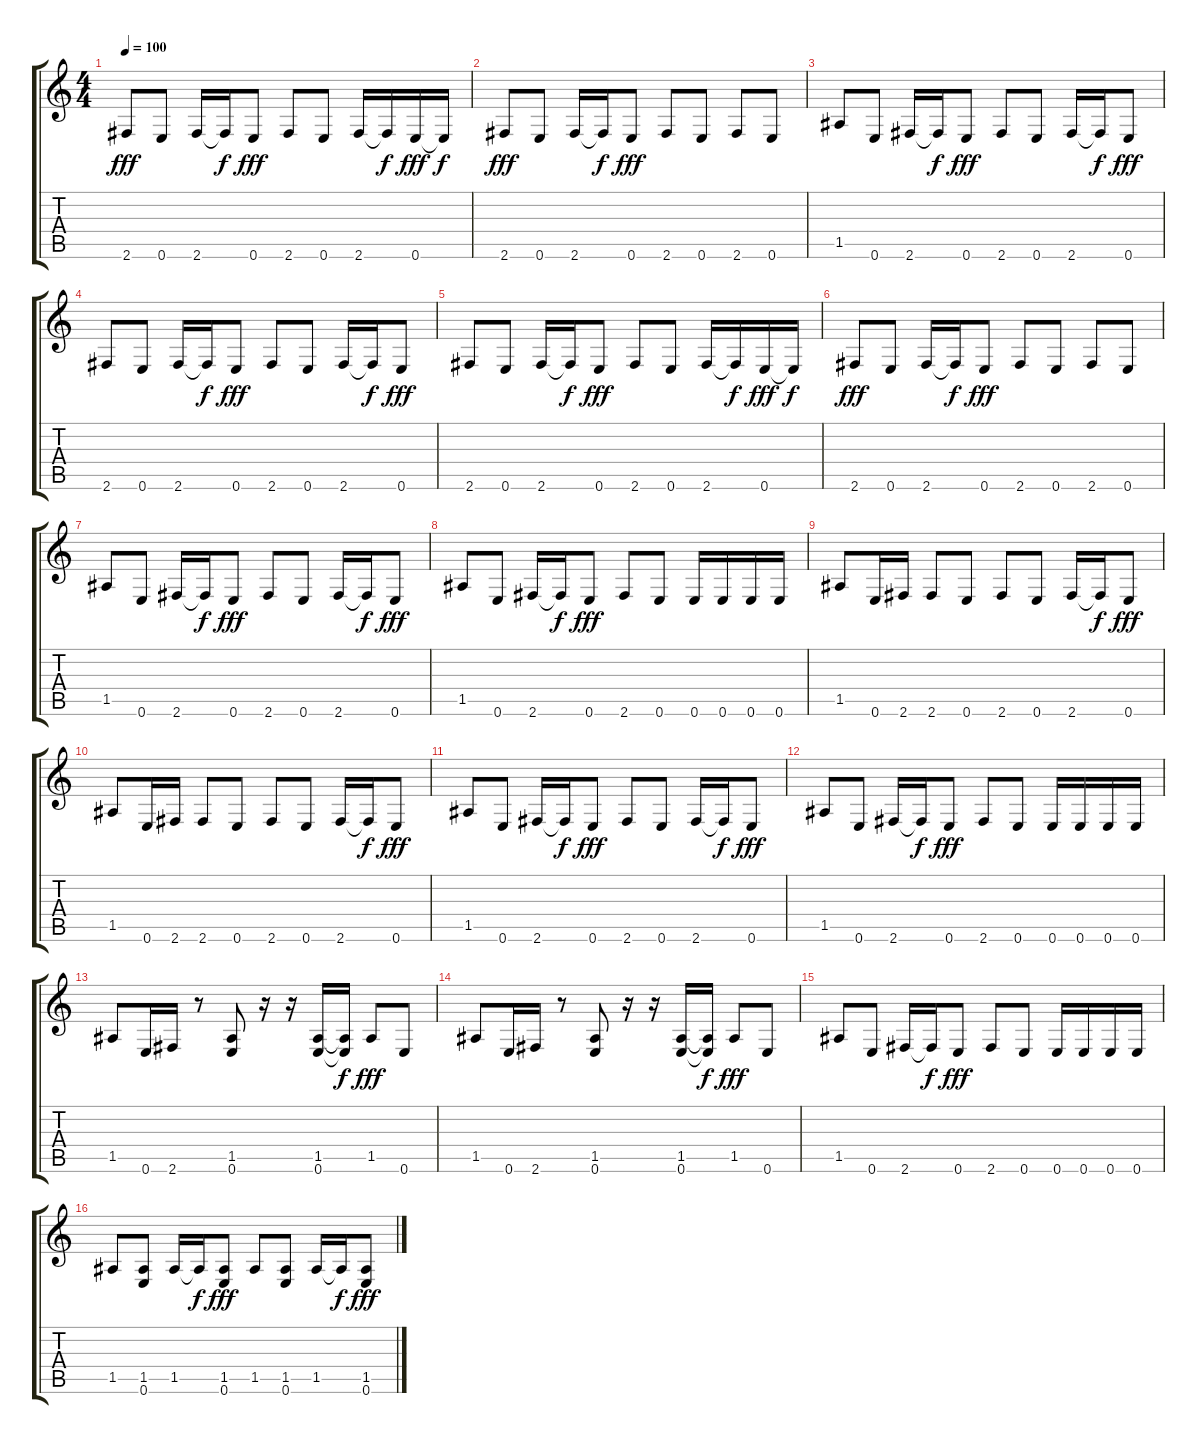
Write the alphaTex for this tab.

\track "" {instrument acousticguitarnylon}
\staff {score tabs}
\tuning (E4 B3 G3 D3 A2 E2) {hide}
\ts (4 4)
\tempo 100
\clef g2
\ks c
2.6.8{dy fff} 0.6.8 2.6.16 2.6{t}.16{dy f} 0.6.8{dy fff} 2.6.8 0.6.8 2.6.16 2.6{t}.16{dy f} 0.6.16{dy fff} 0.6{t}.16{dy f} |
2.6.8{dy fff} 0.6.8 2.6.16 2.6{t}.16{dy f} 0.6.8{dy fff} 2.6.8 0.6.8 2.6.8 0.6.8 |
1.5.8 0.6.8 2.6.16 2.6{t}.16{dy f} 0.6.8{dy fff} 2.6.8 0.6.8 2.6.16 2.6{t}.16{dy f} 0.6.8{dy fff} |
2.6.8 0.6.8 2.6.16 2.6{t}.16{dy f} 0.6.8{dy fff} 2.6.8 0.6.8 2.6.16 2.6{t}.16{dy f} 0.6.8{dy fff} |
2.6.8 0.6.8 2.6.16 2.6{t}.16{dy f} 0.6.8{dy fff} 2.6.8 0.6.8 2.6.16 2.6{t}.16{dy f} 0.6.16{dy fff} 0.6{t}.16{dy f} |
2.6.8{dy fff} 0.6.8 2.6.16 2.6{t}.16{dy f} 0.6.8{dy fff} 2.6.8 0.6.8 2.6.8 0.6.8 |
1.5.8 0.6.8 2.6.16 2.6{t}.16{dy f} 0.6.8{dy fff} 2.6.8 0.6.8 2.6.16 2.6{t}.16{dy f} 0.6.8{dy fff} |
1.5.8 0.6.8 2.6.16 2.6{t}.16{dy f} 0.6.8{dy fff} 2.6.8 0.6.8 0.6.16 0.6.16 0.6.16 0.6.16 |
1.5.8 0.6.16 2.6.16 2.6.8 0.6.8 2.6.8 0.6.8 2.6.16 2.6{t}.16{dy f} 0.6.8{dy fff} |
1.5.8 0.6.16 2.6.16 2.6.8 0.6.8 2.6.8 0.6.8 2.6.16 2.6{t}.16{dy f} 0.6.8{dy fff} |
1.5.8 0.6.8 2.6.16 2.6{t}.16{dy f} 0.6.8{dy fff} 2.6.8 0.6.8 2.6.16 2.6{t}.16{dy f} 0.6.8{dy fff} |
1.5.8 0.6.8 2.6.16 2.6{t}.16{dy f} 0.6.8{dy fff} 2.6.8 0.6.8 0.6.16 0.6.16 0.6.16 0.6.16 |
1.5.8 0.6.16 2.6.16 r.8 (1.5 0.6).8 r.16 r.16 (1.5 0.6).16 (1.5{t} 0.6{t}).16{dy f} 1.5.8{dy fff} 0.6.8 |
1.5.8 0.6.16 2.6.16 r.8 (1.5 0.6).8 r.16 r.16 (1.5 0.6).16 (1.5{t} 0.6{t}).16{dy f} 1.5.8{dy fff} 0.6.8 |
1.5.8 0.6.8 2.6.16 2.6{t}.16{dy f} 0.6.8{dy fff} 2.6.8 0.6.8 0.6.16 0.6.16 0.6.16 0.6.16 |
1.5.8 (1.5 0.6).8 1.5.16 1.5{t}.16{dy f} (1.5 0.6).8{dy fff} 1.5.8 (1.5 0.6).8 1.5.16 1.5{t}.16{dy f} (1.5 0.6).8{dy fff}
